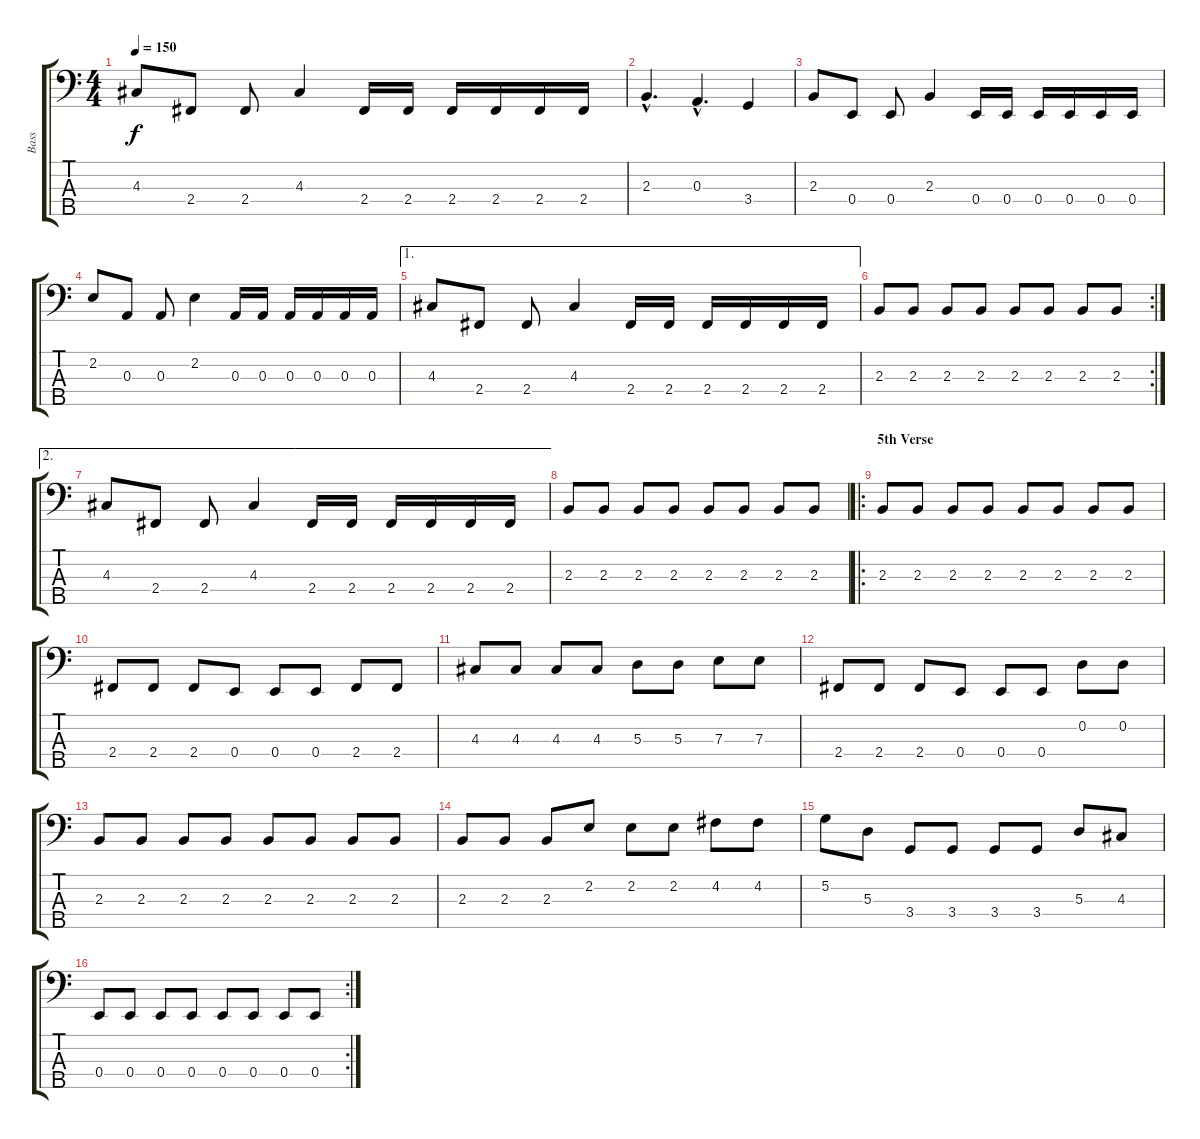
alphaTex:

\track ("Bass" "Bass") {instrument electricbassfinger}
\staff {score tabs}
\tuning (G2 D2 A1 E1 B0) {hide}
\ts (4 4)
\tempo 150
\clef f4
\ks c
4.3.8{dy f} 2.4.8 2.4.8 4.3.4 2.4.16 2.4.16 2.4.16 2.4.16 2.4.16 2.4.16 |
2.3{hac}.4{d} 0.3{hac}.4{d} 3.4.4 |
2.3.8 0.4.8 0.4.8 2.3.4 0.4.16 0.4.16 0.4.16 0.4.16 0.4.16 0.4.16 |
2.2.8 0.3.8 0.3.8 2.2.4 0.3.16 0.3.16 0.3.16 0.3.16 0.3.16 0.3.16 |
\ae 1
4.3.8 2.4.8 2.4.8 4.3.4 2.4.16 2.4.16 2.4.16 2.4.16 2.4.16 2.4.16 |
\rc 2
2.3.8 2.3.8 2.3.8 2.3.8 2.3.8 2.3.8 2.3.8 2.3.8 |
\ae 2
4.3.8 2.4.8 2.4.8 4.3.4 2.4.16 2.4.16 2.4.16 2.4.16 2.4.16 2.4.16 |
2.3.8 2.3.8 2.3.8 2.3.8 2.3.8 2.3.8 2.3.8 2.3.8 |
\ro
\section ("" "5th Verse")
2.3.8 2.3.8 2.3.8 2.3.8 2.3.8 2.3.8 2.3.8 2.3.8 |
2.4.8 2.4.8 2.4.8 0.4.8 0.4.8 0.4.8 2.4.8 2.4.8 |
4.3.8 4.3.8 4.3.8 4.3.8 5.3.8 5.3.8 7.3.8 7.3.8 |
2.4.8 2.4.8 2.4.8 0.4.8 0.4.8 0.4.8 0.2.8 0.2.8 |
2.3.8 2.3.8 2.3.8 2.3.8 2.3.8 2.3.8 2.3.8 2.3.8 |
2.3.8 2.3.8 2.3.8 2.2.8 2.2.8 2.2.8 4.2.8 4.2.8 |
5.2.8 5.3.8 3.4.8 3.4.8 3.4.8 3.4.8 5.3.8 4.3.8 |
\rc 2
0.4.8 0.4.8 0.4.8 0.4.8 0.4.8 0.4.8 0.4.8 0.4.8
